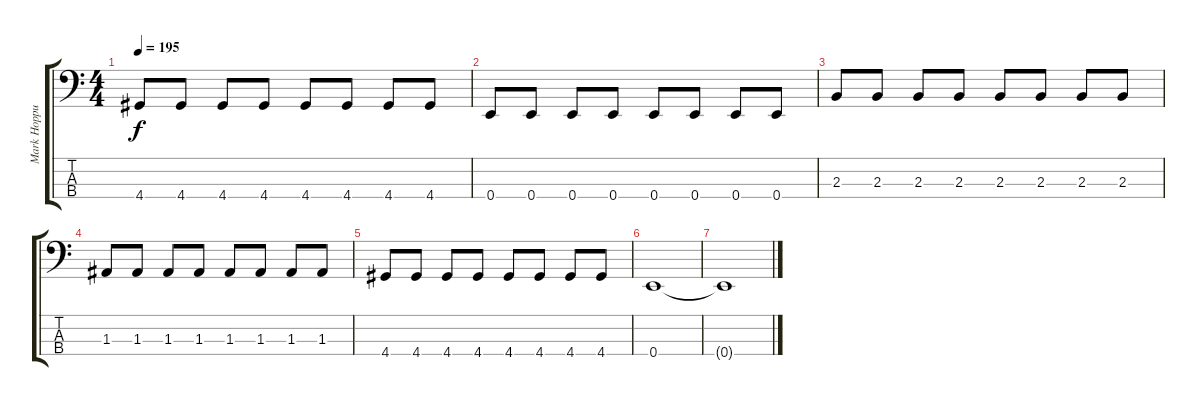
\track ("Mark Hoppus (Bass)" "Mark Hoppu") {instrument electricbasspick}
\staff {score tabs}
\tuning (G2 D2 A1 E1) {hide}
\ts (4 4)
\tempo 195
\clef f4
\ks c
4.4.8{dy f} 4.4.8 4.4.8 4.4.8 4.4.8 4.4.8 4.4.8 4.4.8 |
0.4.8 0.4.8 0.4.8 0.4.8 0.4.8 0.4.8 0.4.8 0.4.8 |
2.3.8 2.3.8 2.3.8 2.3.8 2.3.8 2.3.8 2.3.8 2.3.8 |
1.3.8 1.3.8 1.3.8 1.3.8 1.3.8 1.3.8 1.3.8 1.3.8 |
4.4.8 4.4.8 4.4.8 4.4.8 4.4.8 4.4.8 4.4.8 4.4.8 |
0.4.1 |
0.4{t}.1
